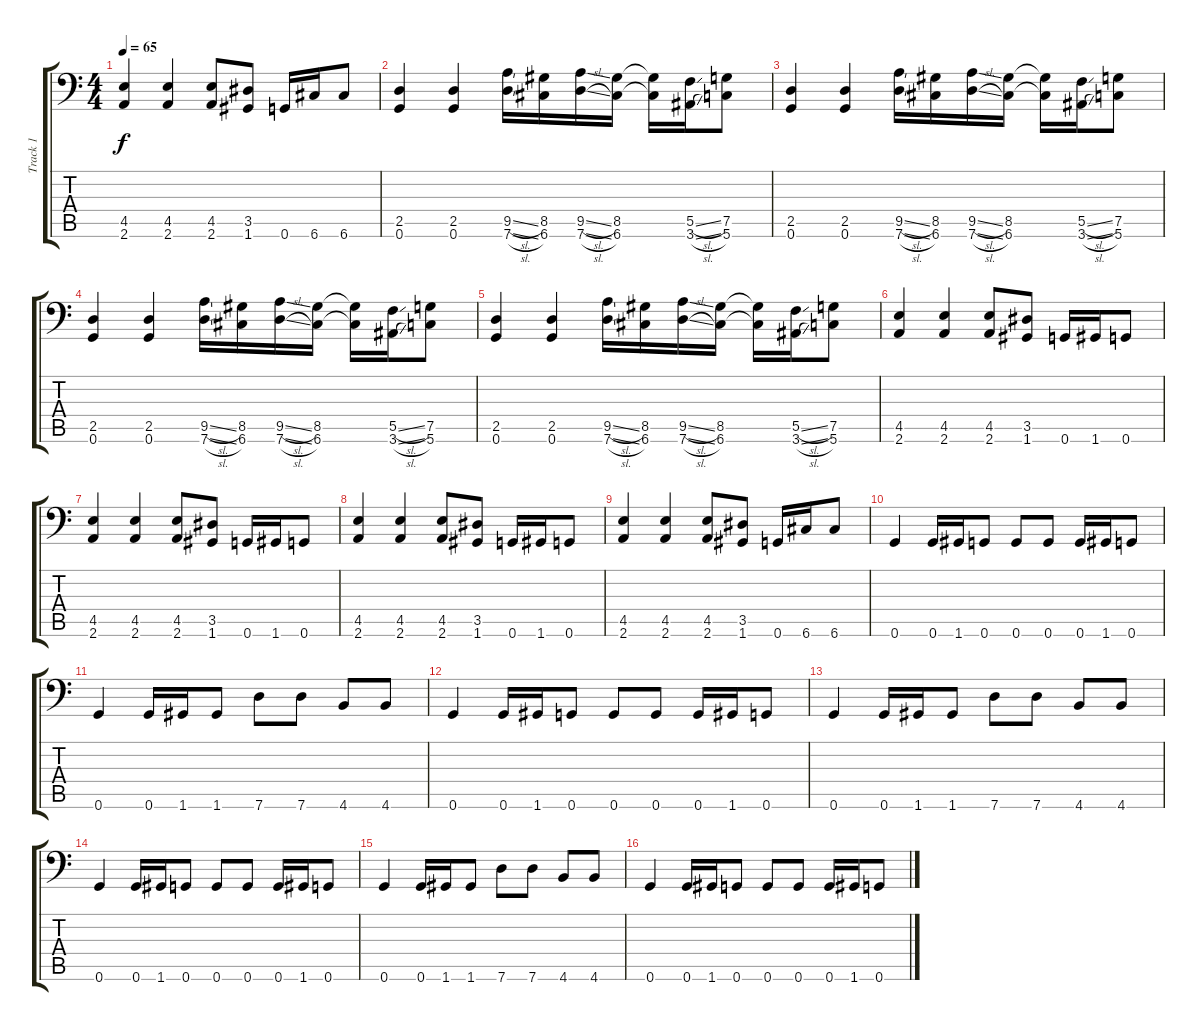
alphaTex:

\track ("Track 1" "Track 1") {instrument distortionguitar}
\staff {score tabs}
\tuning (G3 D3 Bb2 F2 C2 G1) {hide}
\ts (4 4)
\tempo 65
\clef f4
\ks c
(4.5 2.6).4{dy f} (4.5 2.6).4 (4.5 2.6).8 (3.5 1.6).8 0.6.16 6.6.16 6.6.8 |
(2.5 0.6).4 (2.5 0.6).4 (9.5{sl} 7.6{sl}).16 (8.5 6.6).16 (9.5{sl} 7.6{sl}).16 (8.5 6.6).16 (8.5{t} 6.6{t}).16 (5.5{sl} 3.6{sl}).16 (7.5 5.6).8 |
(2.5 0.6).4 (2.5 0.6).4 (9.5{sl} 7.6{sl}).16 (8.5 6.6).16 (9.5{sl} 7.6{sl}).16 (8.5 6.6).16 (8.5{t} 6.6{t}).16 (5.5{sl} 3.6{sl}).16 (7.5 5.6).8 |
(2.5 0.6).4 (2.5 0.6).4 (9.5{sl} 7.6{sl}).16 (8.5 6.6).16 (9.5{sl} 7.6{sl}).16 (8.5 6.6).16 (8.5{t} 6.6{t}).16 (5.5{sl} 3.6{sl}).16 (7.5 5.6).8 |
(2.5 0.6).4 (2.5 0.6).4 (9.5{sl} 7.6{sl}).16 (8.5 6.6).16 (9.5{sl} 7.6{sl}).16 (8.5 6.6).16 (8.5{t} 6.6{t}).16 (5.5{sl} 3.6{sl}).16 (7.5 5.6).8 |
(4.5 2.6).4 (4.5 2.6).4 (4.5 2.6).8 (3.5 1.6).8 0.6.16 1.6.16 0.6.8 |
(4.5 2.6).4 (4.5 2.6).4 (4.5 2.6).8 (3.5 1.6).8 0.6.16 1.6.16 0.6.8 |
(4.5 2.6).4 (4.5 2.6).4 (4.5 2.6).8 (3.5 1.6).8 0.6.16 1.6.16 0.6.8 |
(4.5 2.6).4 (4.5 2.6).4 (4.5 2.6).8 (3.5 1.6).8 0.6.16 6.6.16 6.6.8 |
0.6.4 0.6.16 1.6.16 0.6.8 0.6.8 0.6.8 0.6.16 1.6.16 0.6.8 |
0.6.4 0.6.16 1.6.16 1.6.8 7.6.8 7.6.8 4.6.8 4.6.8 |
0.6.4 0.6.16 1.6.16 0.6.8 0.6.8 0.6.8 0.6.16 1.6.16 0.6.8 |
0.6.4 0.6.16 1.6.16 1.6.8 7.6.8 7.6.8 4.6.8 4.6.8 |
0.6.4 0.6.16 1.6.16 0.6.8 0.6.8 0.6.8 0.6.16 1.6.16 0.6.8 |
0.6.4 0.6.16 1.6.16 1.6.8 7.6.8 7.6.8 4.6.8 4.6.8 |
0.6.4 0.6.16 1.6.16 0.6.8 0.6.8 0.6.8 0.6.16 1.6.16 0.6.8
